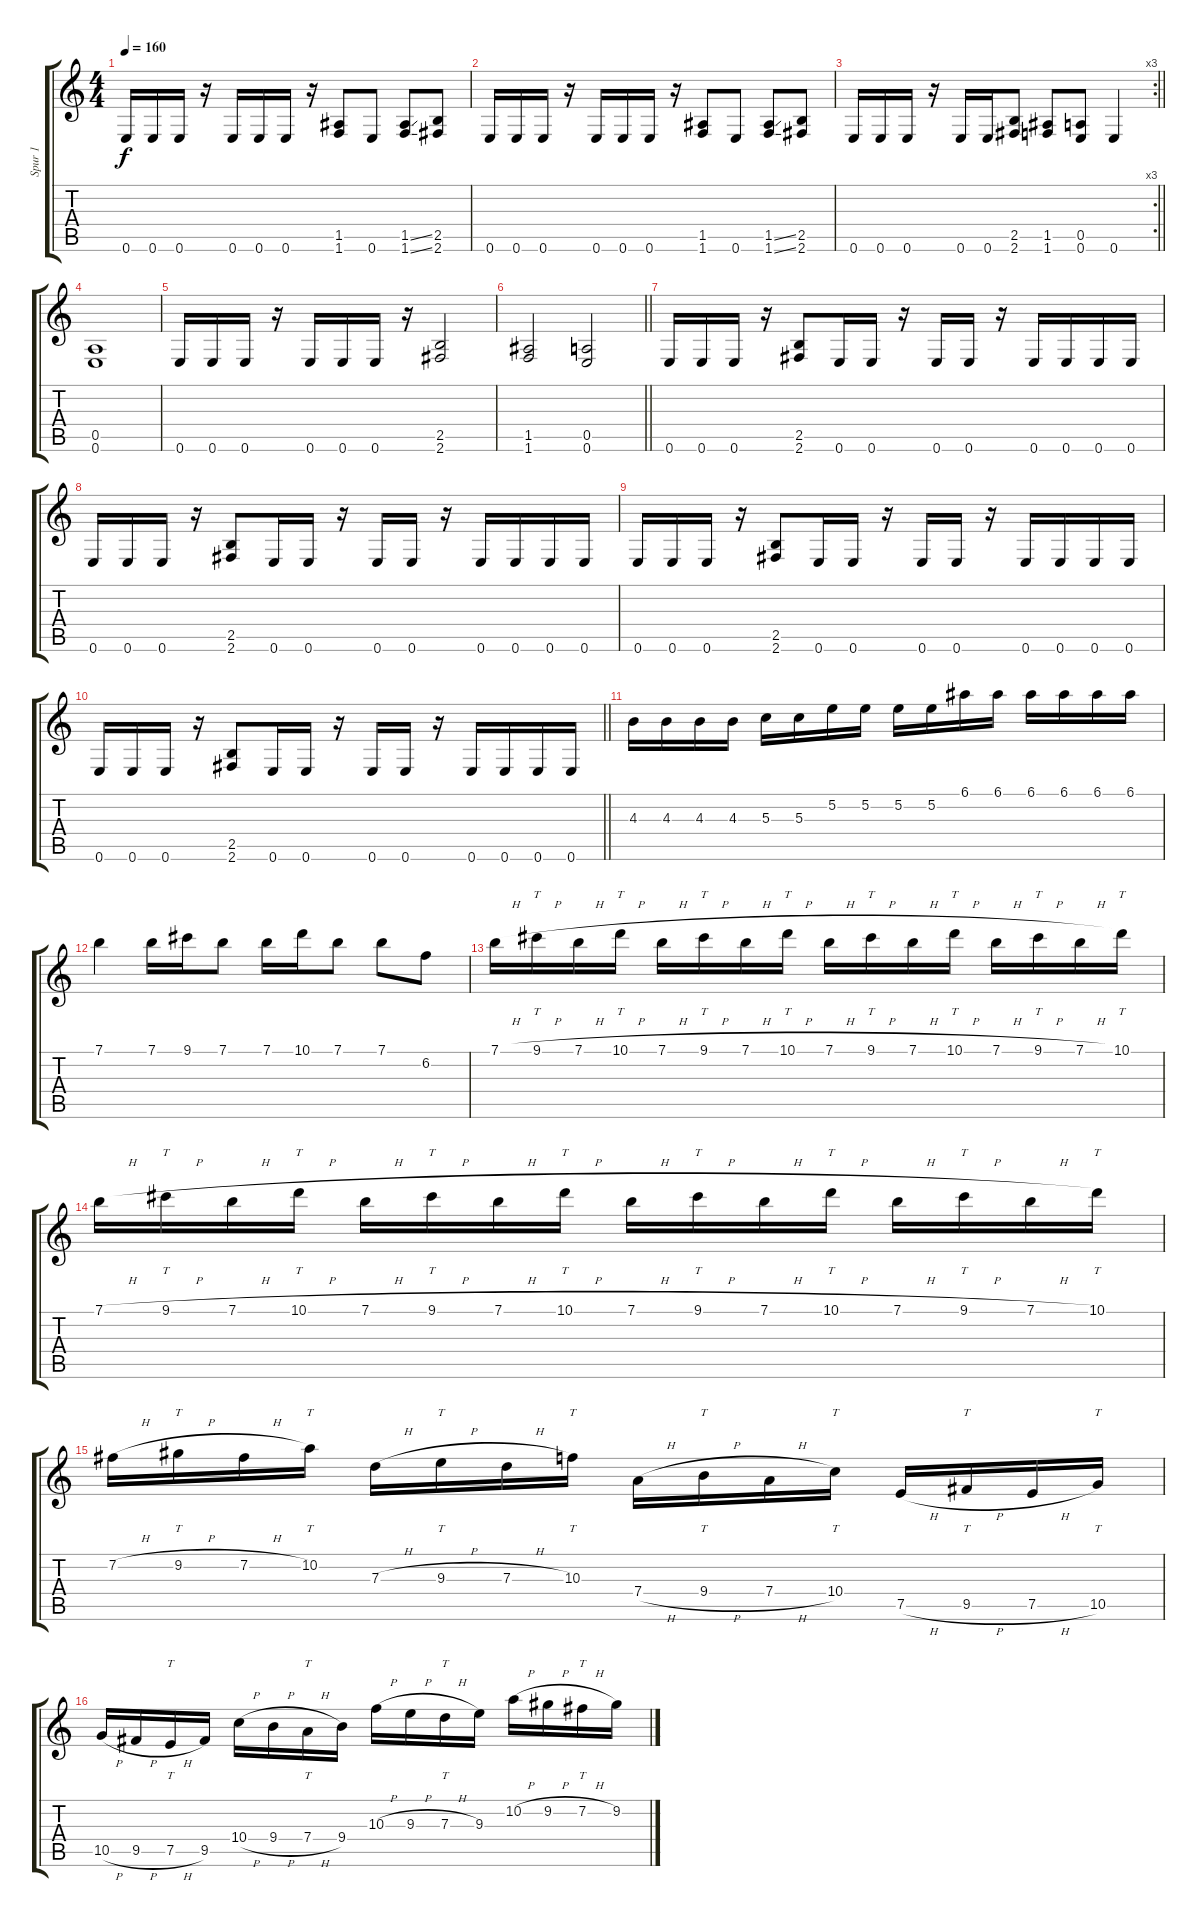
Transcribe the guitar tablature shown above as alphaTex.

\track ("Spur 1" "Spur 1") {instrument overdrivenguitar}
\staff {score tabs}
\tuning (E4 B3 G3 D3 A2 E2) {hide}
\ts (4 4)
\tempo 160
\clef g2
\ks c
0.6.16{dy f} 0.6.16 0.6.16 r.16 0.6.16 0.6.16 0.6.16 r.16 (1.5 1.6).8 0.6.8 (1.5{ss} 1.6{ss}).8 (2.5 2.6).8 |
0.6.16 0.6.16 0.6.16 r.16 0.6.16 0.6.16 0.6.16 r.16 (1.5 1.6).8 0.6.8 (1.5{ss} 1.6{ss}).8 (2.5 2.6).8 |
\rc 3
\barLineRight lightlight
0.6.16 0.6.16 0.6.16 r.16 0.6.16 0.6.16 (2.5 2.6).8 (1.5 1.6).8 (0.5 0.6).8 0.6.4 |
(0.5 0.6).1 |
0.6.16 0.6.16 0.6.16 r.16 0.6.16 0.6.16 0.6.16 r.16 (2.5 2.6).2 |
\barLineRight lightlight
(1.5 1.6).2 (0.5 0.6).2 |
0.6.16 0.6.16 0.6.16 r.16 (2.5 2.6).8 0.6.16 0.6.16 r.16 0.6.16 0.6.16 r.16 0.6.16 0.6.16 0.6.16 0.6.16 |
0.6.16 0.6.16 0.6.16 r.16 (2.5 2.6).8 0.6.16 0.6.16 r.16 0.6.16 0.6.16 r.16 0.6.16 0.6.16 0.6.16 0.6.16 |
0.6.16 0.6.16 0.6.16 r.16 (2.5 2.6).8 0.6.16 0.6.16 r.16 0.6.16 0.6.16 r.16 0.6.16 0.6.16 0.6.16 0.6.16 |
\barLineRight lightlight
0.6.16 0.6.16 0.6.16 r.16 (2.5 2.6).8 0.6.16 0.6.16 r.16 0.6.16 0.6.16 r.16 0.6.16 0.6.16 0.6.16 0.6.16 |
4.3.16 4.3.16 4.3.16 4.3.16 5.3.16 5.3.16 5.2.16 5.2.16 5.2.16 5.2.16 6.1.16 6.1.16 6.1.16 6.1.16 6.1.16 6.1.16 |
7.1.4 7.1.16 9.1.16 7.1.8 7.1.16 10.1.16 7.1.8 7.1.8 6.2.8 |
7.1{h}.16 9.1{h}.16{tt} 7.1{h}.16 10.1{h}.16{tt} 7.1{h}.16 9.1{h}.16{tt} 7.1{h}.16 10.1{h}.16{tt} 7.1{h}.16 9.1{h}.16{tt} 7.1{h}.16 10.1{h}.16{tt} 7.1{h}.16 9.1{h}.16{tt} 7.1{h}.16 10.1.16{tt} |
7.1{h}.16 9.1{h}.16{tt} 7.1{h}.16 10.1{h}.16{tt} 7.1{h}.16 9.1{h}.16{tt} 7.1{h}.16 10.1{h}.16{tt} 7.1{h}.16 9.1{h}.16{tt} 7.1{h}.16 10.1{h}.16{tt} 7.1{h}.16 9.1{h}.16{tt} 7.1{h}.16 10.1.16{tt} |
7.2{h}.16 9.2{h}.16{tt} 7.2{h}.16 10.2.16{tt} 7.3{h}.16 9.3{h}.16{tt} 7.3{h}.16 10.3.16{tt} 7.4{h}.16 9.4{h}.16{tt} 7.4{h}.16 10.4.16{tt} 7.5{h}.16 9.5{h}.16{tt} 7.5{h}.16 10.5.16{tt} |
10.5{h}.16 9.5{h}.16 7.5{h}.16{tt} 9.5.16 10.4{h}.16 9.4{h}.16 7.4{h}.16{tt} 9.4.16 10.3{h}.16 9.3{h}.16 7.3{h}.16{tt} 9.3.16 10.2{h}.16 9.2{h}.16 7.2{h}.16{tt} 9.2.16
